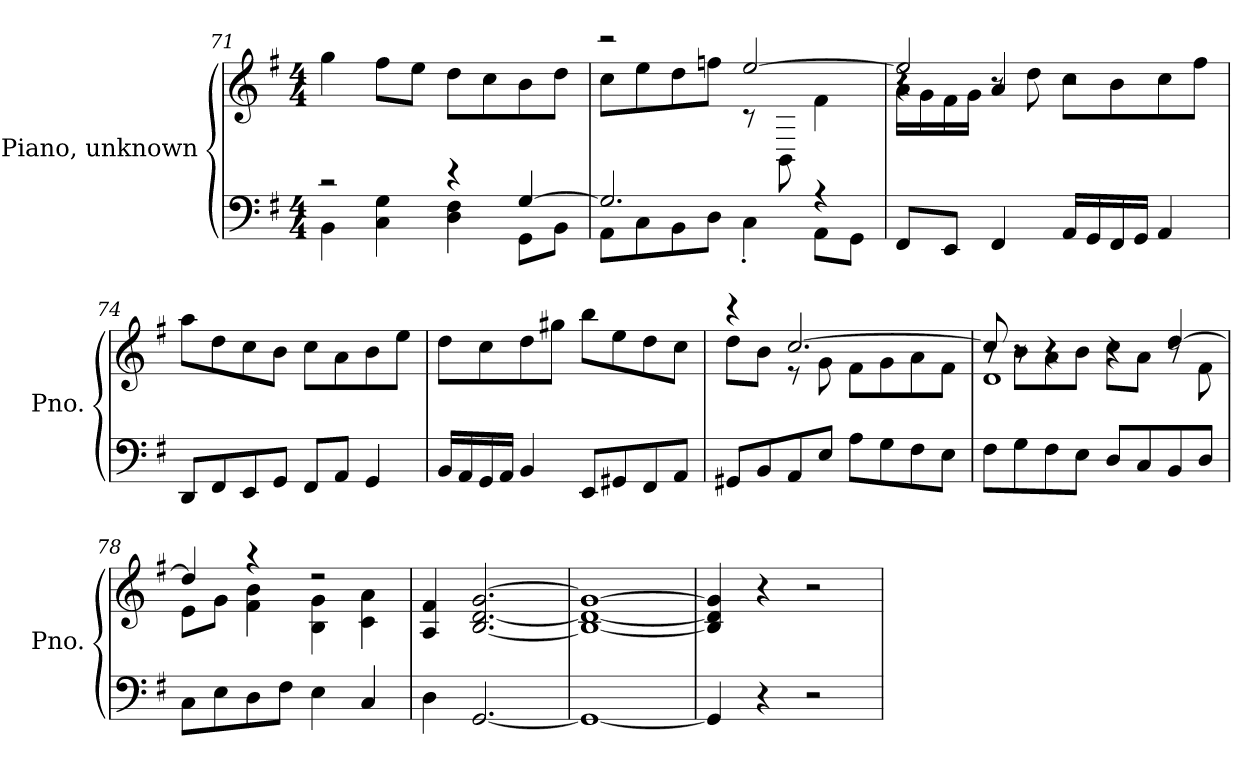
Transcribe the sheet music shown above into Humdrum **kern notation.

**kern	**kern
*part1	*part1
*staff2	*staff1
*I"Piano, unknown	*
*I'Pno.	*
!!LO:PB:g=z
*clefF4	*clefG2
*k[f#]	*k[f#]
*M4/4	*M4/4
=71	=71
*^	*
2r	4BB\	4gg\
.	4C\ 4G\	8ff#\L
.	.	8ee\J
4r	4D\ 4F#\	8dd\L
.	.	8cc\
[4G/	8GG\L	8b\
.	8BB\J	8dd\J
=72	=72	=72
*	*	*^
2.G/]	8AA\L	2r	8cc\L
.	8C\	.	8ee\
.	8BB\	.	8dd\
.	8D\J	.	8ffn\J
.	4C'\	[2ee/	8r
.	.	.	8BB\
4r	8AA\L	.	4f#\
.	8GG\J	.	.
*v	*v	*	*
=73	=73	=73
*	*	*^
8FF#/L	2ee/]	16a\LL	4r
.	.	16g\	.
8EE/J	.	16f#\	.
.	.	16g\JJ	.
4FF#/	.	8r	4a/
.	.	8dd\	.
16AA/LL	2r	8cc\L	2r
16GG/	.	.	.
16FF#/	.	8b\	.
16GG/JJ	.	.	.
4AA/	.	8cc\	.
.	.	8ff#\J	.
*	*v	*v	*v
=74	=74
8DD/L	8aa\L
8FF#/	8dd\
8EE/	8cc\
8GG/J	8b\J
8FF#/L	8cc\L
8AA/J	8a\
4GG/	8b\
.	8ee\J
!!LO:LB:g=z
=75	=75
16BB/LL	8dd\L
16AA/	.
16GG/	8cc\
16AA/JJ	.
4BB/	8dd\
.	8gg#X\J
8EE/L	8bb\L
8GG#X/	8ee\
8FF#/	8dd\
8AA/J	8cc\J
=76	=76
*	*^
8GG#X/L	4r	8dd\L
8BB/	.	8b\J
8AA/	[2.cc/	8r
8E/J	.	8g\
8A\L	.	8f#\L
8G\	.	8g\
8F#\	.	8a\
8E\J	.	8f#\J
=77	=77	=77
*	*	*^
8F#\L	8cc/]	8r	1d
8G\	8r	8b\L	.
8F#\	4r	8a\	.
8E\J	.	8b\J	.
8D/L	4r	8cc\L	.
8C/	.	8a\J	.
8BB/	[4dd/	8r	.
8D/J	.	8f#\	.
*	*	*v	*v
=78	=78	=78
8C\L	4dd/]	8e\L
8E\	.	8g\J
8D\	4r	4f#\ 4b\
8F#\J	.	.
4E\	2r	4B\ 4g\
4C/	.	4c\ 4a\
*	*v	*v
=79	=79
4D\	4A/ 4f#/
[2.GG/	[2.B/ [2.d/ [2.g/
=80	=80
1GG_	1B_ 1d_ 1g_
!!LO:LB:g=z
=81	=81
4GG/]	4B/] 4d/] 4g/]
4r	4r
2r	2r
=	=
*-	*-
